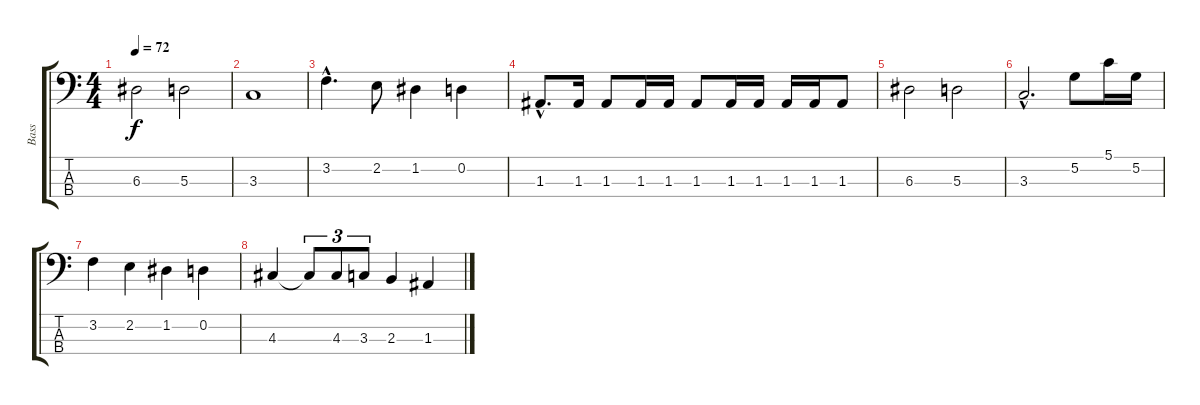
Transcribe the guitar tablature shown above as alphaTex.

\track ("Bass" "Bass") {instrument electricbassfinger}
\staff {score tabs}
\tuning (G2 D2 A1 E1) {hide}
\ts (4 4)
\tempo 72
\clef f4
\ks c
6.3.2{dy f instrument electricbassfinger} 5.3.2 |
3.3.1 |
3.2{hac}.4{d} 2.2.8 1.2.4 0.2.4 |
1.3{hac}.8{d} 1.3.16 1.3.8 1.3.16 1.3.16 1.3.8 1.3.16 1.3.16 1.3.16 1.3.16 1.3.8 |
6.3.2 5.3.2 |
3.3{hac}.2{d} 5.2.8 5.1.16 5.2.16 |
3.2.4 2.2.4 1.2.4 0.2.4 |
4.3.4 4.3{t}.8{tu (3 2)} 4.3.8{tu (3 2)} 3.3.8{tu (3 2)} 2.3.4 1.3.4
